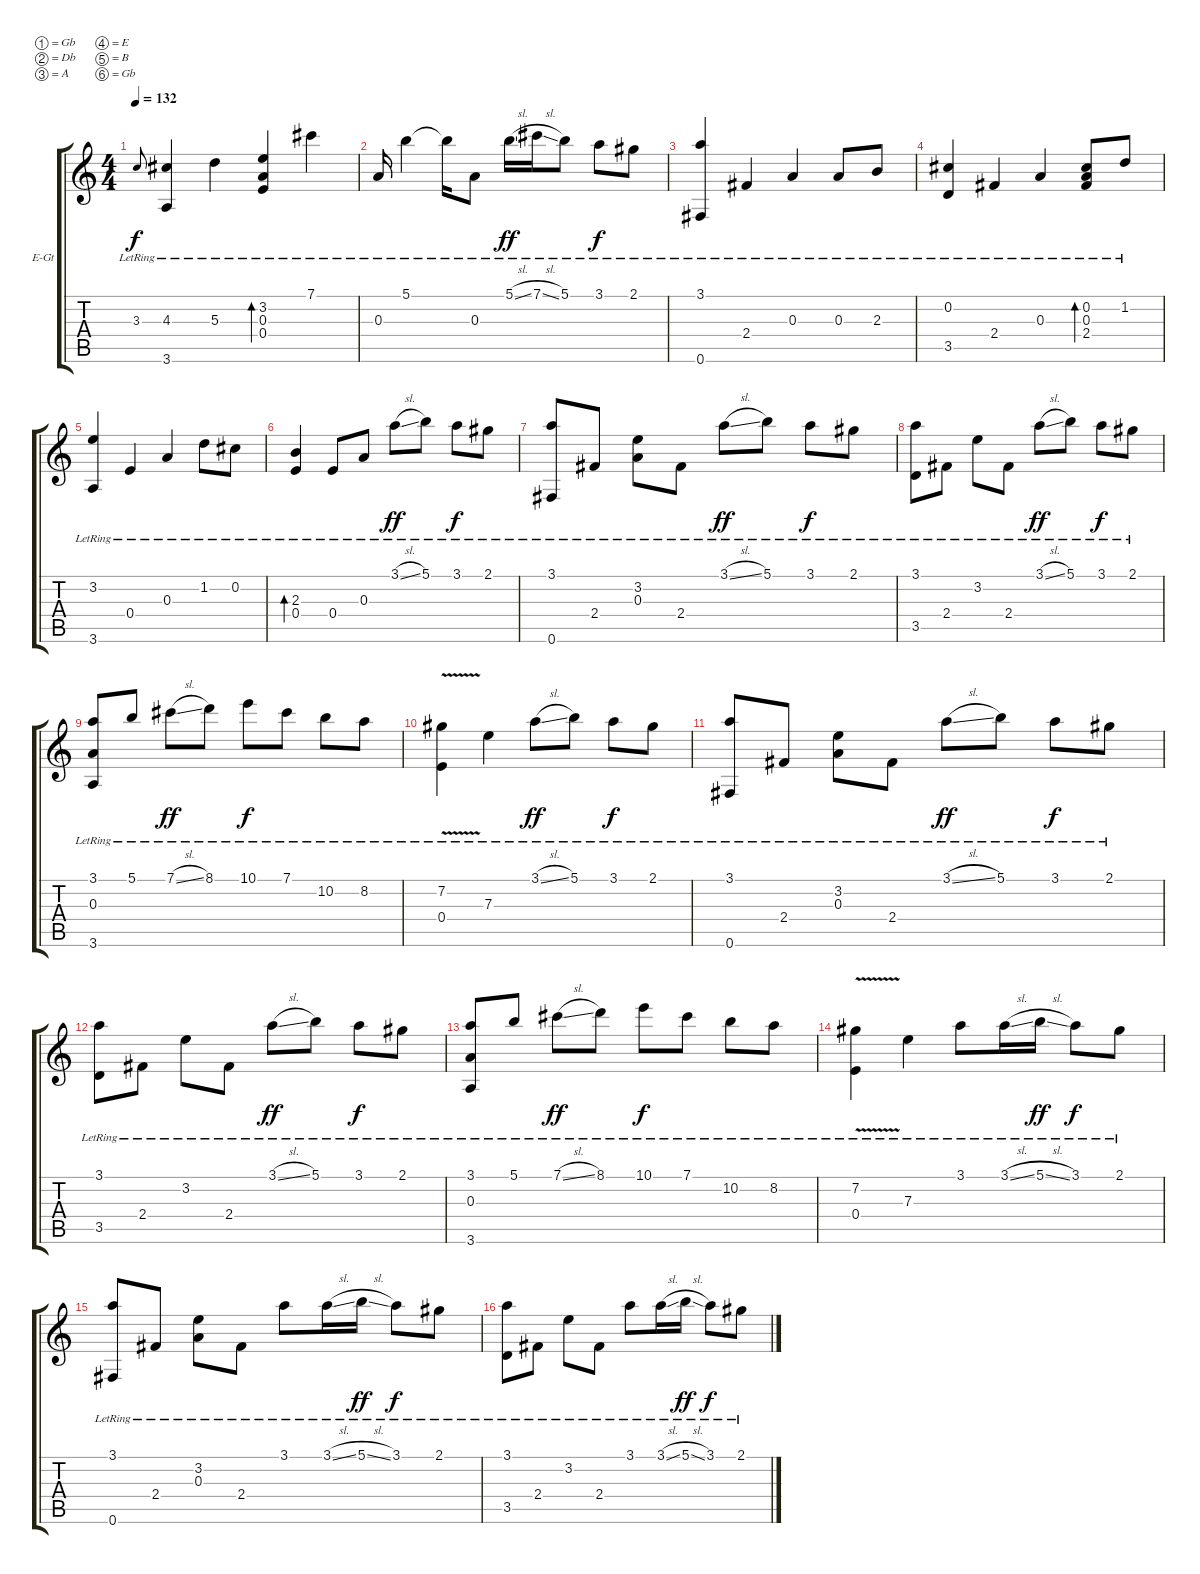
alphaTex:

\defaultSystemsLayout 4
\bracketExtendMode groupsimilarinstruments
\firstSystemTrackNameOrientation horizontal
\otherSystemsTrackNameOrientation horizontal
\track ("Electric Guitar" "E-Gt") {instrument electricguitarclean}
\staff {score tabs}
\tuning (Gb4 Db4 A3 E3 B2 Gb2)
\ts (4 4)
\tempo 132
\clef g2
\ks c
3.3{lr}.8{gr onbeat dy f} (4.3{lr} 3.6{lr}).4 5.3{lr}.4 (3.2{lr} 0.3{lr} 0.4{lr}).4{bd 136} 7.1{lr}.4 |
0.3{lr}.16 5.1{lr}.4 5.1{lr t}.16 0.3{lr}.8 5.1{sl lr}.16{dy ff} 7.1{sl lr}.16 5.1{lr}.8 3.1{lr}.8{dy f} 2.1{lr}.8 |
(3.1{lr} 0.6{lr}).4 2.4{lr}.4 0.3{lr}.4 0.3{lr}.8 2.3{lr}.8 |
(3.5{lr} 0.2{lr}).4 2.4{lr}.4 0.3{lr}.4 (0.2{lr} 2.4{lr} 0.3{lr}).8{bd 130} 1.2{lr}.8 |
(3.2{lr} 3.6{lr}).4 0.4{lr}.4 0.3{lr}.4 1.2{lr}.8 0.2{lr}.8 |
(2.3{lr} 0.4{lr}).4{bd 240} 0.4{lr}.8 0.3{lr}.8 3.1{sl lr}.8{dy ff} 5.1{lr}.8 3.1{lr}.8{dy f} 2.1{lr}.8 |
(3.1{lr} 0.6{lr}).8 2.4{lr}.8 (3.2{lr} 0.3{lr}).8 2.4{lr}.8 3.1{sl lr}.8{dy ff} 5.1{lr}.8 3.1{lr}.8{dy f} 2.1{lr}.8 |
(3.1{lr} 3.5{lr}).8 2.4{lr}.8 3.2{lr}.8 2.4{lr}.8 3.1{sl lr}.8{dy ff} 5.1{lr}.8 3.1{lr}.8{dy f} 2.1{lr}.8 |
(3.1{lr} 3.6{lr} 0.3).8 5.1{lr}.8 7.1{sl lr}.8{dy ff} 8.1{lr}.8 10.1{lr}.8{dy f} 7.1{lr}.8 10.2{lr}.8 8.2{lr}.8 |
(7.2{v lr} 0.4{lr}).4 7.3{lr}.4 3.1{sl lr}.8{dy ff} 5.1{lr}.8 3.1{lr}.8{dy f} 2.1{lr}.8 |
(3.1{lr} 0.6{lr}).8 2.4{lr}.8 (3.2{lr} 0.3{lr}).8 2.4{lr}.8 3.1{sl lr}.8{dy ff} 5.1{lr}.8 3.1{lr}.8{dy f} 2.1{lr}.8 |
(3.1{lr} 3.5{lr}).8 2.4{lr}.8 3.2{lr}.8 2.4{lr}.8 3.1{sl lr}.8{dy ff} 5.1{lr}.8 3.1{lr}.8{dy f} 2.1{lr}.8 |
(3.1{lr} 3.6{lr} 0.3).8 5.1{lr}.8 7.1{sl lr}.8{dy ff} 8.1{lr}.8 10.1{lr}.8{dy f} 7.1{lr}.8 10.2{lr}.8 8.2{lr}.8 |
(7.2{v lr} 0.4{lr}).4 7.3{lr}.4 3.1{lr}.8 3.1{sl lr}.16 5.1{sl lr}.16{dy ff} 3.1{lr}.8{dy f} 2.1{lr}.8 |
(3.1{lr} 0.6{lr}).8 2.4{lr}.8 (3.2{lr} 0.3{lr}).8 2.4{lr}.8 3.1{lr}.8 3.1{sl lr}.16 5.1{sl lr}.16{dy ff} 3.1{lr}.8{dy f} 2.1{lr}.8 |
(3.1{lr} 3.5{lr}).8 2.4{lr}.8 3.2{lr}.8 2.4{lr}.8 3.1{lr}.8 3.1{sl lr}.16 5.1{sl lr}.16{dy ff} 3.1{lr}.8{dy f} 2.1{lr}.8
